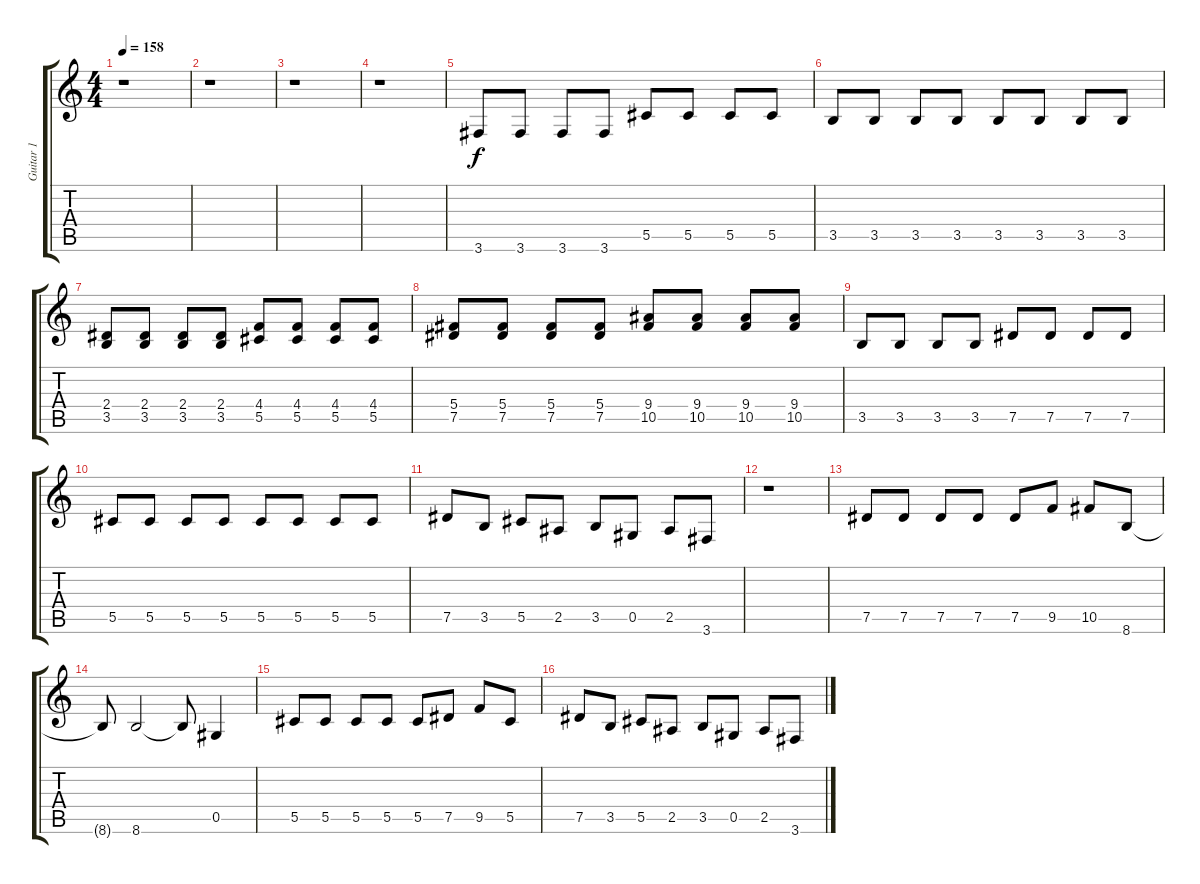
\track ("Guitar 1" "Guitar 1") {instrument distortionguitar}
\staff {score tabs}
\tuning (Eb4 Bb3 Gb3 Db3 Ab2 Eb2) {hide}
\ts (4 4)
\tempo 158
\clef g2
\ks c
r.1{dy f} |
r.1 |
r.1 |
r.1 |
3.6.8 3.6.8 3.6.8 3.6.8 5.5.8 5.5.8 5.5.8 5.5.8 |
3.5.8 3.5.8 3.5.8 3.5.8 3.5.8 3.5.8 3.5.8 3.5.8 |
(2.4 3.5).8 (2.4 3.5).8 (2.4 3.5).8 (2.4 3.5).8 (4.4 5.5).8 (4.4 5.5).8 (4.4 5.5).8 (4.4 5.5).8 |
(5.4 7.5).8 (5.4 7.5).8 (5.4 7.5).8 (5.4 7.5).8 (9.4 10.5).8 (9.4 10.5).8 (9.4 10.5).8 (9.4 10.5).8 |
3.5.8 3.5.8 3.5.8 3.5.8 7.5.8 7.5.8 7.5.8 7.5.8 |
5.5.8 5.5.8 5.5.8 5.5.8 5.5.8 5.5.8 5.5.8 5.5.8 |
7.5.8 3.5.8 5.5.8 2.5.8 3.5.8 0.5.8 2.5.8 3.6.8 |
r.1 |
7.5.8 7.5.8 7.5.8 7.5.8 7.5.8 9.5.8 10.5.8 8.6.8 |
8.6{t}.8 8.6.2 8.6{t}.8 0.5.4 |
5.5.8 5.5.8 5.5.8 5.5.8 5.5.8 7.5.8 9.5.8 5.5.8 |
7.5.8 3.5.8 5.5.8 2.5.8 3.5.8 0.5.8 2.5.8 3.6.8
